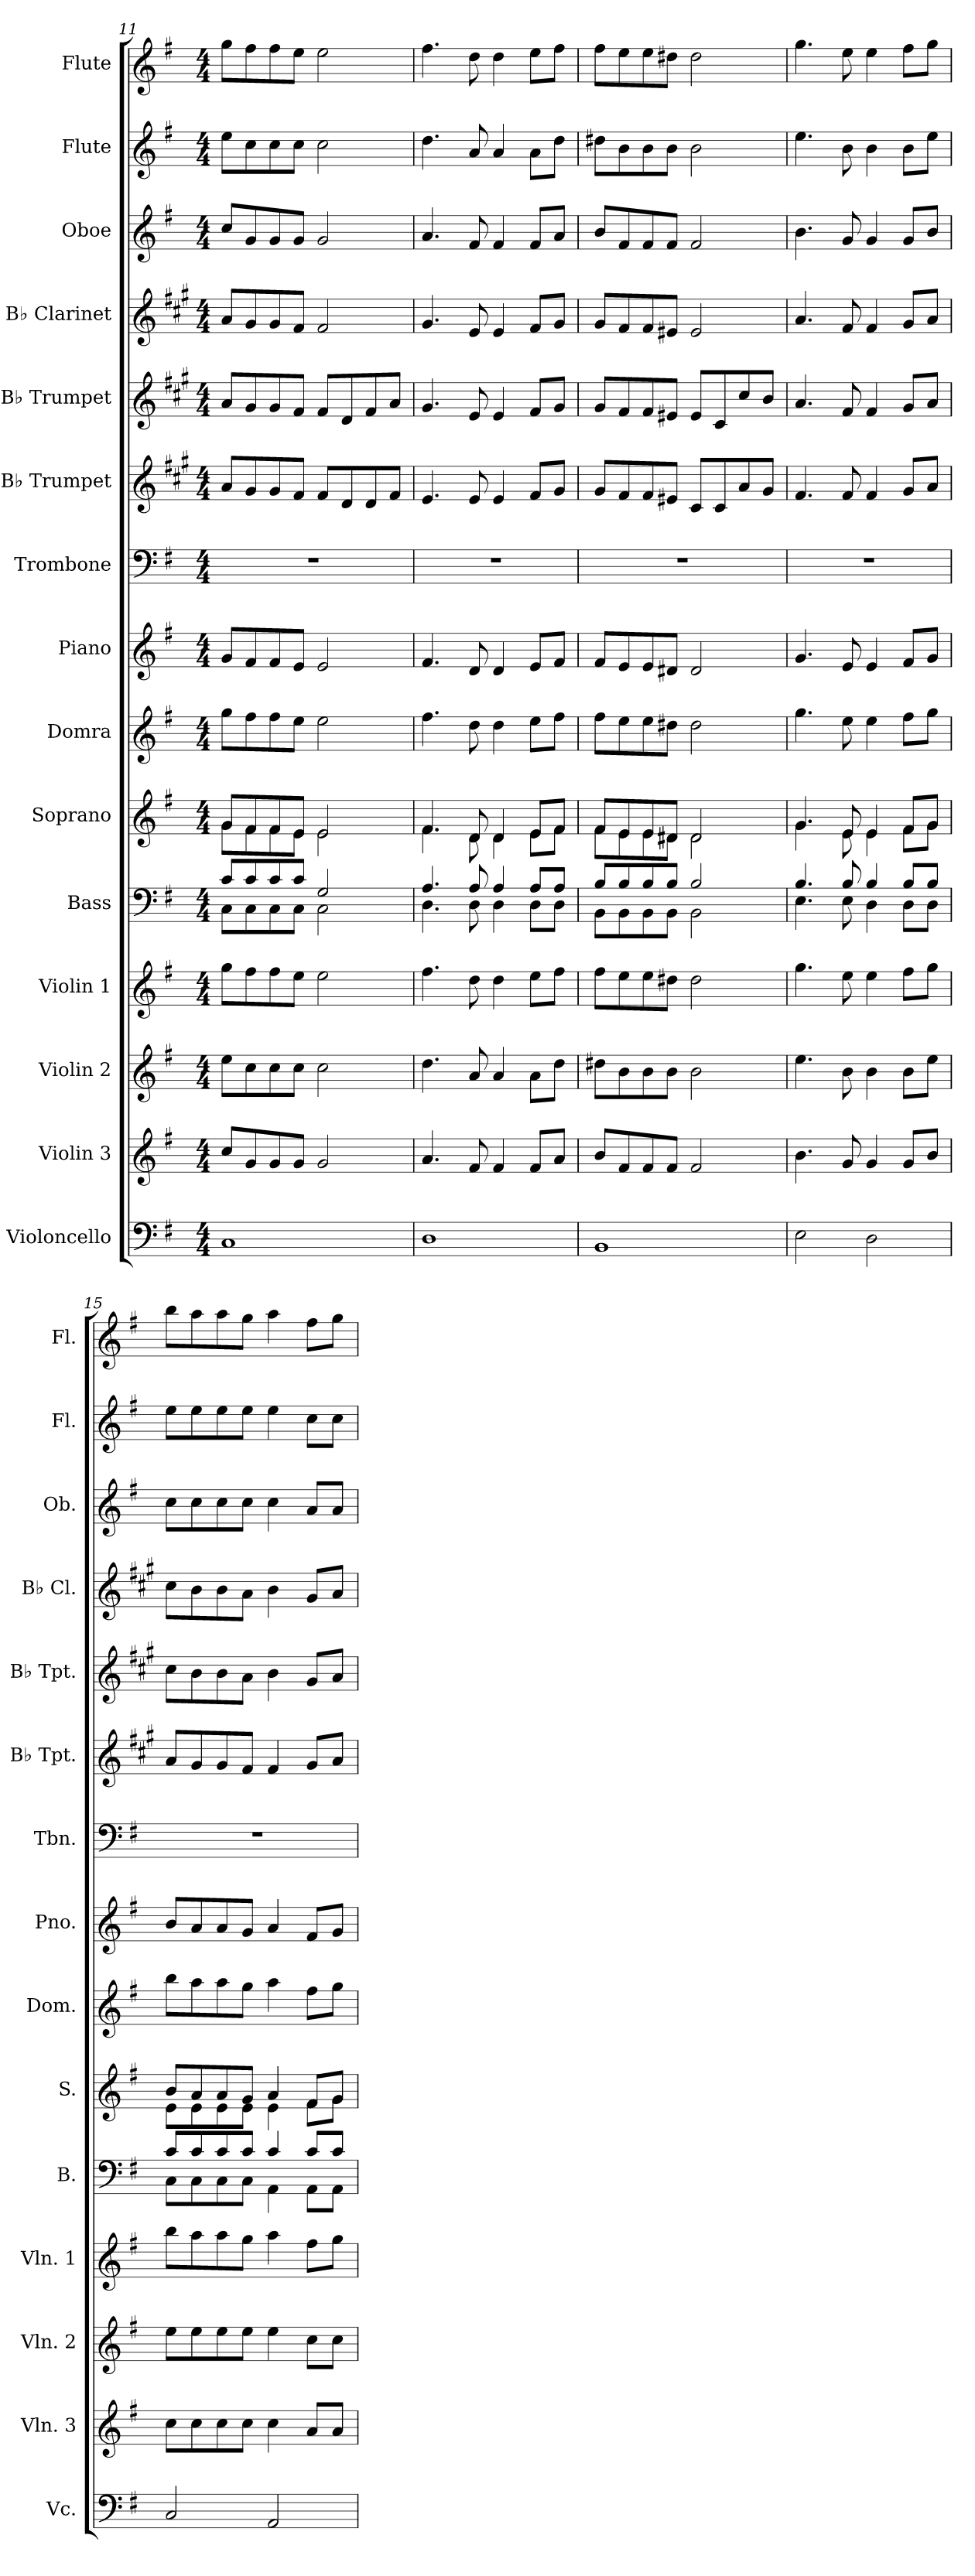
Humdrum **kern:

**kern	**kern	**kern	**kern	**kern	**kern	**kern	**kern	**kern	**kern	**kern	**kern	**kern	**kern	**kern
*part15	*part14	*part13	*part12	*part11	*part10	*part9	*part8	*part7	*part6	*part5	*part4	*part3	*part2	*part1
*staff15	*staff14	*staff13	*staff12	*staff11	*staff10	*staff9	*staff8	*staff7	*staff6	*staff5	*staff4	*staff3	*staff2	*staff1
*I"Violoncello	*I"Violin 3	*I"Violin 2	*I"Violin 1	*I"Bass	*I"Soprano	*I"Domra	*I"Piano	*I"Trombone	*I"B♭ Trumpet	*I"B♭ Trumpet	*I"B♭ Clarinet	*I"Oboe	*I"Flute	*I"Flute
*I'Vc.	*I'Vln. 3	*I'Vln. 2	*I'Vln. 1	*I'B.	*I'S.	*I'Dom.	*I'Pno.	*I'Tbn.	*I'B♭ Tpt.	*I'B♭ Tpt.	*I'B♭ Cl.	*I'Ob.	*I'Fl.	*I'Fl.
*clefF4	*clefG2	*clefG2	*clefG2	*clefF4	*clefG2	*clefG2	*clefG2	*clefF4	*clefG2	*clefG2	*clefG2	*clefG2	*clefG2	*clefG2
*	*	*	*	*	*	*	*	*	*ITrd1c2	*ITrd1c2	*ITrd1c2	*	*	*
*k[f#]	*k[f#]	*k[f#]	*k[f#]	*k[f#]	*k[f#]	*k[f#]	*k[f#]	*k[f#]	*k[f#]	*k[f#]	*k[f#]	*k[f#]	*k[f#]	*k[f#]
*M4/4	*M4/4	*M4/4	*M4/4	*M4/4	*M4/4	*M4/4	*M4/4	*M4/4	*M4/4	*M4/4	*M4/4	*M4/4	*M4/4	*M4/4
=11	=11	=11	=11	=11	=11	=11	=11	=11	=11	=11	=11	=11	=11	=11
*	*	*	*	*^	*^	*	*	*	*	*	*	*	*	*
1C	8cc/L	8ee\L	8gg\L	8c/L	8C\L	8g/L	8g\L	8gg\L	8g/L	1r	8g/L	8g/L	8g/L	8cc/L	8ee\L	8gg\L
.	8g/	8cc\	8ff#\	8c/	8C\	8f#/	8f#\	8ff#\	8f#/	.	8f#/	8f#/	8f#/	8g/	8cc\	8ff#\
.	8g/	8cc\	8ff#\	8c/	8C\	8f#/	8f#\	8ff#\	8f#/	.	8f#/	8f#/	8f#/	8g/	8cc\	8ff#\
.	8g/J	8cc\J	8ee\J	8c/J	8C\J	8e/J	8e\J	8ee\J	8e/J	.	8e/J	8e/J	8e/J	8g/J	8cc\J	8ee\J
.	2g/	2cc\	2ee\	2G/	2C\	2e/	2e\	2ee\	2e/	.	8e/L	8e/L	2e/	2g/	2cc\	2ee\
.	.	.	.	.	.	.	.	.	.	.	8c/	8c/	.	.	.	.
.	.	.	.	.	.	.	.	.	.	.	8c/	8e/	.	.	.	.
.	.	.	.	.	.	.	.	.	.	.	8e/J	8g/J	.	.	.	.
=12	=12	=12	=12	=12	=12	=12	=12	=12	=12	=12	=12	=12	=12	=12	=12	=12
1D	4.a/	4.dd\	4.ff#\	4.A/	4.D\	4.f#/	4.f#\	4.ff#\	4.f#/	1r	4.d/	4.f#/	4.f#/	4.a/	4.dd\	4.ff#\
.	8f#/	8a/	8dd\	8A/	8D\	8d/	8d\	8dd\	8d/	.	8d/	8d/	8d/	8f#/	8a/	8dd\
.	4f#/	4a/	4dd\	4A/	4D\	4d/	4d\	4dd\	4d/	.	4d/	4d/	4d/	4f#/	4a/	4dd\
.	8f#/L	8a\L	8ee\L	8A/L	8D\L	8e/L	8e\L	8ee\L	8e/L	.	8e/L	8e/L	8e/L	8f#/L	8a\L	8ee\L
.	8a/J	8dd\J	8ff#\J	8A/J	8D\J	8f#/J	8f#\J	8ff#\J	8f#/J	.	8f#/J	8f#/J	8f#/J	8a/J	8dd\J	8ff#\J
!!LO:PB:g=z
=13	=13	=13	=13	=13	=13	=13	=13	=13	=13	=13	=13	=13	=13	=13	=13	=13
1BB	8b/L	8dd#X\L	8ff#\L	8B/L	8BB\L	8f#/L	8f#\L	8ff#\L	8f#/L	1r	8f#/L	8f#/L	8f#/L	8b/L	8dd#X\L	8ff#\L
.	8f#/	8b\	8ee\	8B/	8BB\	8e/	8e\	8ee\	8e/	.	8e/	8e/	8e/	8f#/	8b\	8ee\
.	8f#/	8b\	8ee\	8B/	8BB\	8e/	8e\	8ee\	8e/	.	8e/	8e/	8e/	8f#/	8b\	8ee\
.	8f#/J	8b\J	8dd#X\J	8B/J	8BB\J	8d#X/J	8d#\J	8dd#X\J	8d#X/J	.	8d#X/J	8d#X/J	8d#X/J	8f#/J	8b\J	8dd#X\J
.	2f#/	2b\	2dd#\	2B/	2BB\	2d#/	2d#\	2dd#\	2d#/	.	8B/L	8d#/L	2d#/	2f#/	2b\	2dd#\
.	.	.	.	.	.	.	.	.	.	.	8B/	8B/	.	.	.	.
.	.	.	.	.	.	.	.	.	.	.	8g/	8b/	.	.	.	.
.	.	.	.	.	.	.	.	.	.	.	8f#/J	8a/J	.	.	.	.
=14	=14	=14	=14	=14	=14	=14	=14	=14	=14	=14	=14	=14	=14	=14	=14	=14
2E\	4.b\	4.ee\	4.gg\	4.B/	4.E\	4.g/	4.g\	4.gg\	4.g/	1r	4.e/	4.g/	4.g/	4.b\	4.ee\	4.gg\
.	8g/	8b\	8ee\	8B/	8E\	8e/	8e\	8ee\	8e/	.	8e/	8e/	8e/	8g/	8b\	8ee\
2D\	4g/	4b\	4ee\	4B/	4D\	4e/	4e\	4ee\	4e/	.	4e/	4e/	4e/	4g/	4b\	4ee\
.	8g/L	8b\L	8ff#\L	8B/L	8D\L	8f#/L	8f#\L	8ff#\L	8f#/L	.	8f#/L	8f#/L	8f#/L	8g/L	8b\L	8ff#\L
.	8b/J	8ee\J	8gg\J	8B/J	8D\J	8g/J	8g\J	8gg\J	8g/J	.	8g/J	8g/J	8g/J	8b/J	8ee\J	8gg\J
=15	=15	=15	=15	=15	=15	=15	=15	=15	=15	=15	=15	=15	=15	=15	=15	=15
2C/	8cc\L	8ee\L	8bb\L	8c/L	8C\L	8b/L	8e\L	8bb\L	8b/L	1r	8g/L	8b\L	8b\L	8cc\L	8ee\L	8bb\L
.	8cc\	8ee\	8aa\	8c/	8C\	8a/	8e\	8aa\	8a/	.	8f#/	8a\	8a\	8cc\	8ee\	8aa\
.	8cc\	8ee\	8aa\	8c/	8C\	8a/	8e\	8aa\	8a/	.	8f#/	8a\	8a\	8cc\	8ee\	8aa\
.	8cc\J	8ee\J	8gg\J	8c/J	8C\J	8g/J	8e\J	8gg\J	8g/J	.	8e/J	8g\J	8g\J	8cc\J	8ee\J	8gg\J
2AA/	4cc\	4ee\	4aa\	4c/	4AA\	4a/	4e\	4aa\	4a/	.	4e/	4a\	4a\	4cc\	4ee\	4aa\
.	8a/L	8cc\L	8ff#\L	8c/L	8AA\L	8f#/L	8f#\L	8ff#\L	8f#/L	.	8f#/L	8f#/L	8f#/L	8a/L	8cc\L	8ff#\L
.	8a/J	8cc\J	8gg\J	8c/J	8AA\J	8g/J	8g\J	8gg\J	8g/J	.	8g/J	8g/J	8g/J	8a/J	8cc\J	8gg\J
*	*	*	*	*v	*v	*	*	*	*	*	*	*	*	*	*	*
*	*	*	*	*	*v	*v	*	*	*	*	*	*	*	*	*
=	=	=	=	=	=	=	=	=	=	=	=	=	=	=
*-	*-	*-	*-	*-	*-	*-	*-	*-	*-	*-	*-	*-	*-	*-
